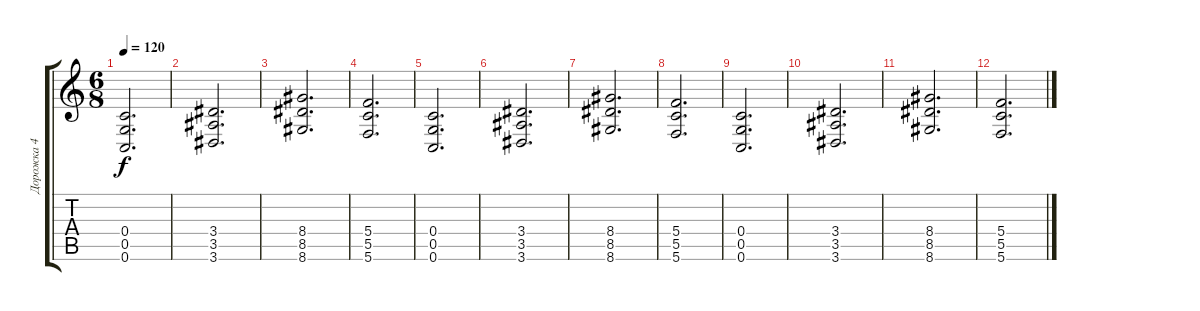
\track ("Дорожка 4" "Дорожка 4") {instrument overdrivenguitar}
\staff {score tabs}
\tuning (D4 A3 F3 C3 G2 C2) {hide}
\ts (6 8)
\tempo 120
\clef g2
\ks c
(0.4 0.5 0.6).2{d dy f} |
(3.4 3.5 3.6).2{d} |
(8.4 8.5 8.6).2{d} |
(5.4 5.5 5.6).2{d} |
(0.4 0.5 0.6).2{d} |
(3.4 3.5 3.6).2{d} |
(8.4 8.5 8.6).2{d} |
(5.4 5.5 5.6).2{d} |
(0.4 0.5 0.6).2{d} |
(3.4 3.5 3.6).2{d} |
(8.4 8.5 8.6).2{d} |
(5.4 5.5 5.6).2{d}
